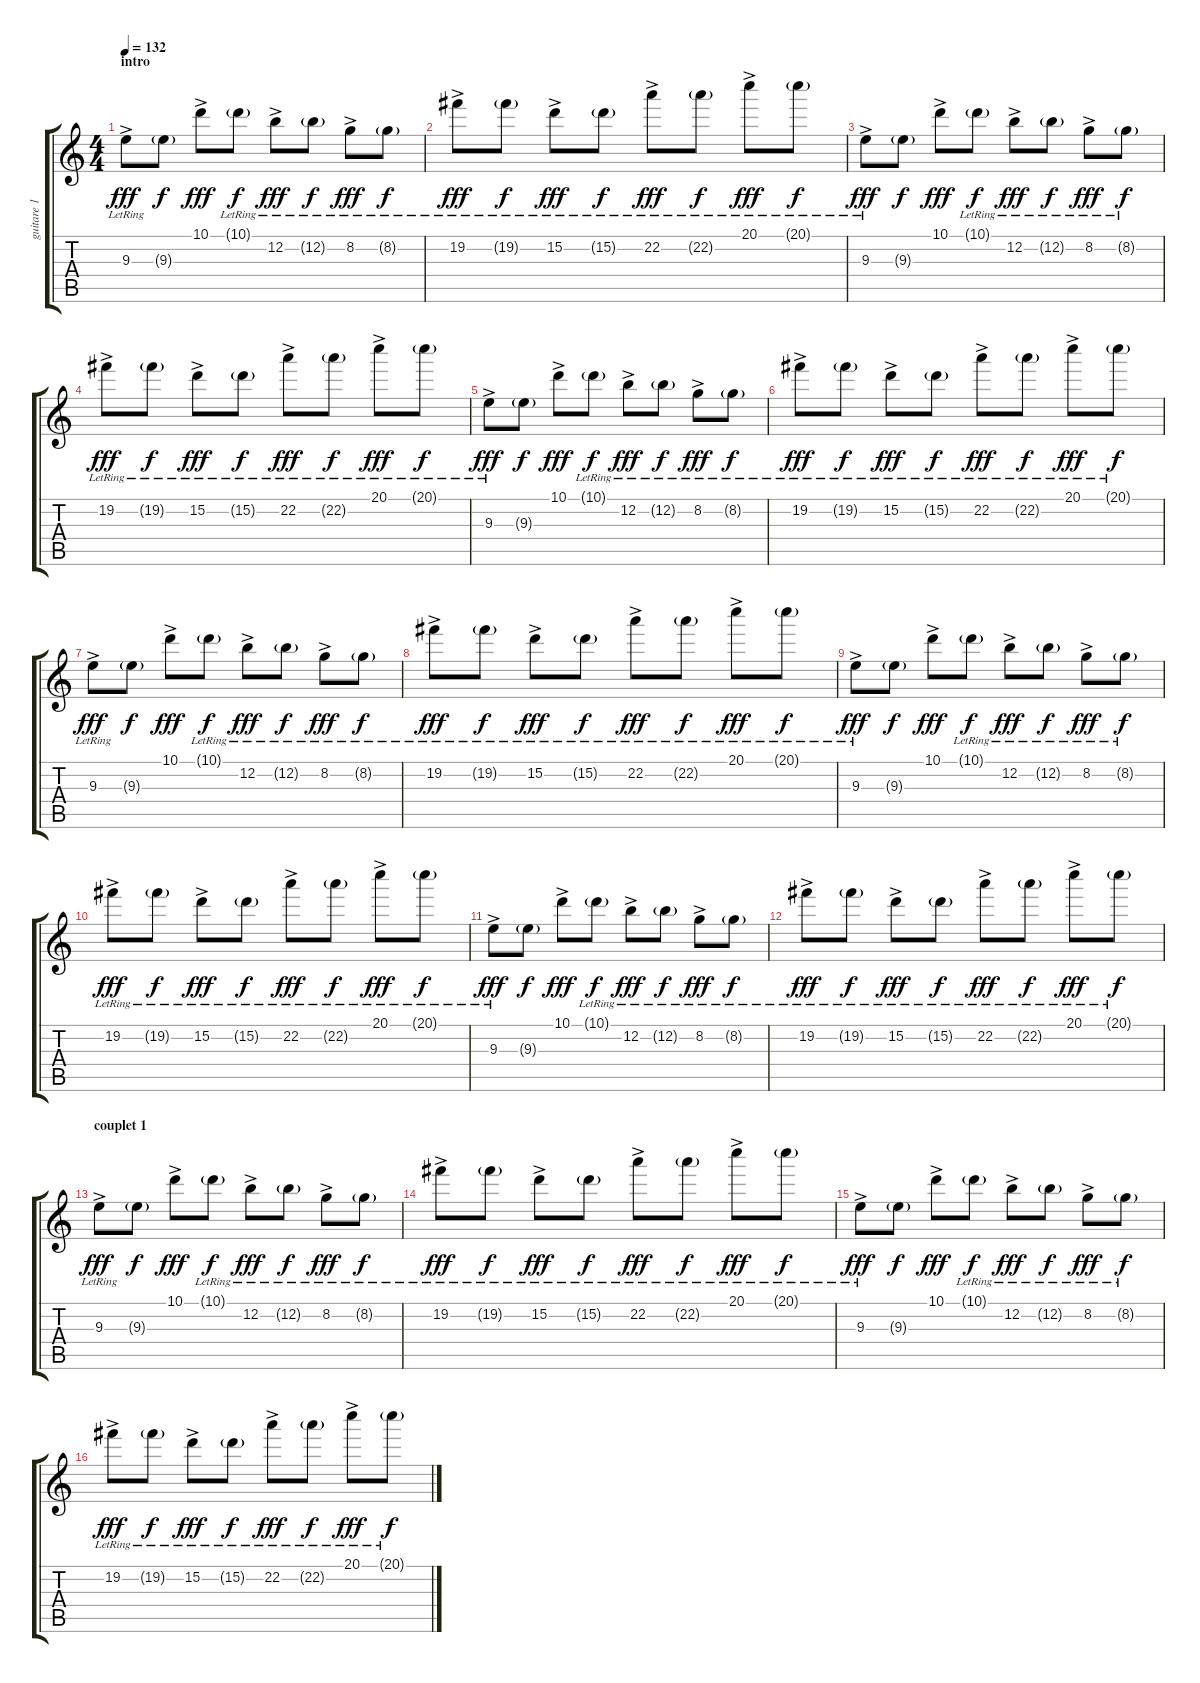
\track ("guitare 1" "guitare 1") {instrument overdrivenguitar}
\staff {score tabs}
\tuning (E4 B3 G3 D3 A2 E2) {hide}
\ts (4 4)
\section ("" "intro")
\tempo 132
\clef g2
\ks c
9.3{ac lr}.8{dy fff instrument overdrivenguitar} 9.3{g}.8{dy f} 10.1{ac}.8{dy fff} 10.1{g lr}.8{dy f} 12.2{ac lr}.8{dy fff} 12.2{g lr}.8{dy f} 8.2{ac lr}.8{dy fff} 8.2{g lr}.8{dy f} |
19.2{ac lr}.8{dy fff} 19.2{g lr}.8{dy f} 15.2{ac lr}.8{dy fff} 15.2{g lr}.8{dy f} 22.2{ac lr}.8{dy fff} 22.2{g lr}.8{dy f} 20.1{ac lr}.8{dy fff} 20.1{g lr}.8{dy f} |
9.3{ac lr}.8{dy fff} 9.3{g}.8{dy f} 10.1{ac}.8{dy fff} 10.1{g lr}.8{dy f} 12.2{ac lr}.8{dy fff} 12.2{g lr}.8{dy f} 8.2{ac lr}.8{dy fff} 8.2{g lr}.8{dy f} |
19.2{ac lr}.8{dy fff} 19.2{g lr}.8{dy f} 15.2{ac lr}.8{dy fff} 15.2{g lr}.8{dy f} 22.2{ac lr}.8{dy fff} 22.2{g lr}.8{dy f} 20.1{ac lr}.8{dy fff} 20.1{g lr}.8{dy f} |
9.3{ac lr}.8{dy fff} 9.3{g}.8{dy f} 10.1{ac}.8{dy fff} 10.1{g lr}.8{dy f} 12.2{ac lr}.8{dy fff} 12.2{g lr}.8{dy f} 8.2{ac lr}.8{dy fff} 8.2{g lr}.8{dy f} |
19.2{ac lr}.8{dy fff} 19.2{g lr}.8{dy f} 15.2{ac lr}.8{dy fff} 15.2{g lr}.8{dy f} 22.2{ac lr}.8{dy fff} 22.2{g lr}.8{dy f} 20.1{ac lr}.8{dy fff} 20.1{g lr}.8{dy f} |
9.3{ac lr}.8{dy fff} 9.3{g}.8{dy f} 10.1{ac}.8{dy fff} 10.1{g lr}.8{dy f} 12.2{ac lr}.8{dy fff} 12.2{g lr}.8{dy f} 8.2{ac lr}.8{dy fff} 8.2{g lr}.8{dy f} |
19.2{ac lr}.8{dy fff} 19.2{g lr}.8{dy f} 15.2{ac lr}.8{dy fff} 15.2{g lr}.8{dy f} 22.2{ac lr}.8{dy fff} 22.2{g lr}.8{dy f} 20.1{ac lr}.8{dy fff} 20.1{g lr}.8{dy f} |
9.3{ac lr}.8{dy fff} 9.3{g}.8{dy f} 10.1{ac}.8{dy fff} 10.1{g lr}.8{dy f} 12.2{ac lr}.8{dy fff} 12.2{g lr}.8{dy f} 8.2{ac lr}.8{dy fff} 8.2{g lr}.8{dy f} |
19.2{ac lr}.8{dy fff} 19.2{g lr}.8{dy f} 15.2{ac lr}.8{dy fff} 15.2{g lr}.8{dy f} 22.2{ac lr}.8{dy fff} 22.2{g lr}.8{dy f} 20.1{ac lr}.8{dy fff} 20.1{g lr}.8{dy f} |
9.3{ac lr}.8{dy fff} 9.3{g}.8{dy f} 10.1{ac}.8{dy fff} 10.1{g lr}.8{dy f} 12.2{ac lr}.8{dy fff} 12.2{g lr}.8{dy f} 8.2{ac lr}.8{dy fff} 8.2{g lr}.8{dy f} |
19.2{ac lr}.8{dy fff} 19.2{g lr}.8{dy f} 15.2{ac lr}.8{dy fff} 15.2{g lr}.8{dy f} 22.2{ac lr}.8{dy fff} 22.2{g lr}.8{dy f} 20.1{ac lr}.8{dy fff} 20.1{g lr}.8{dy f} |
\section ("" "couplet 1")
9.3{ac lr}.8{dy fff} 9.3{g}.8{dy f} 10.1{ac}.8{dy fff} 10.1{g lr}.8{dy f} 12.2{ac lr}.8{dy fff} 12.2{g lr}.8{dy f} 8.2{ac lr}.8{dy fff} 8.2{g lr}.8{dy f} |
19.2{ac lr}.8{dy fff} 19.2{g lr}.8{dy f} 15.2{ac lr}.8{dy fff} 15.2{g lr}.8{dy f} 22.2{ac lr}.8{dy fff} 22.2{g lr}.8{dy f} 20.1{ac lr}.8{dy fff} 20.1{g lr}.8{dy f} |
9.3{ac lr}.8{dy fff} 9.3{g}.8{dy f} 10.1{ac}.8{dy fff} 10.1{g lr}.8{dy f} 12.2{ac lr}.8{dy fff} 12.2{g lr}.8{dy f} 8.2{ac lr}.8{dy fff} 8.2{g lr}.8{dy f} |
19.2{ac lr}.8{dy fff} 19.2{g lr}.8{dy f} 15.2{ac lr}.8{dy fff} 15.2{g lr}.8{dy f} 22.2{ac lr}.8{dy fff} 22.2{g lr}.8{dy f} 20.1{ac lr}.8{dy fff} 20.1{g lr}.8{dy f}
